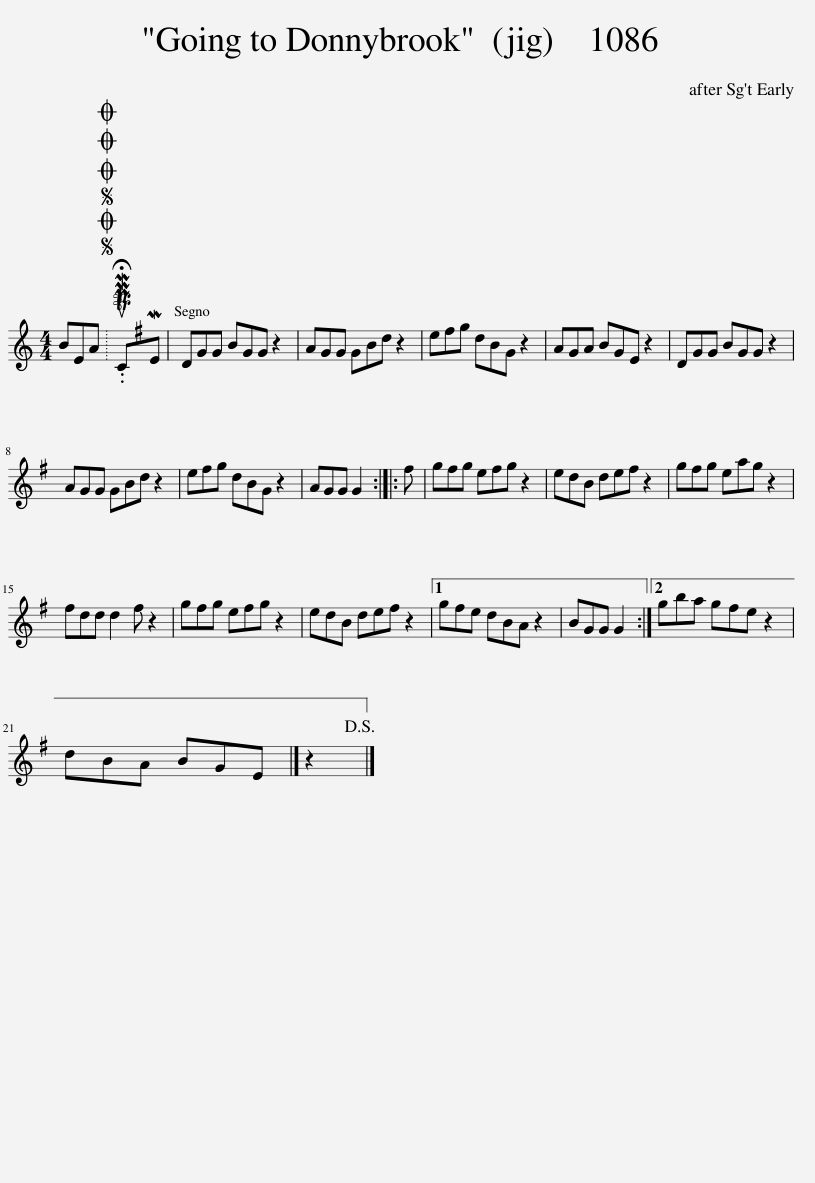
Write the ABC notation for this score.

X:1
L:1/8
M:4/4
I:linebreak $
K:C
V:1 treble
V:1
 BEA |SOSOOO .!fermata!PMTuCME | DGG BGG z2 | AGG GBd z2 | e^fg dBG z2 | %5
 AGA BGE z2 | DGG BGG z2 |$ AGG GBd z2 | e^fg dBG z2 | AGG G2 :: %10
 ^f | g^fg efg z2 | edB de^f z2 | g^fg eag z2 |$ ^fdd d2 f z2 | %15
 g^fg efg z2 | edB de^f z2 |1 g^fe dBA z2 | BGG G2 :|2 gba g^fe z2 |$ %20
 dBA BGE z2!D.S.! |] %21
